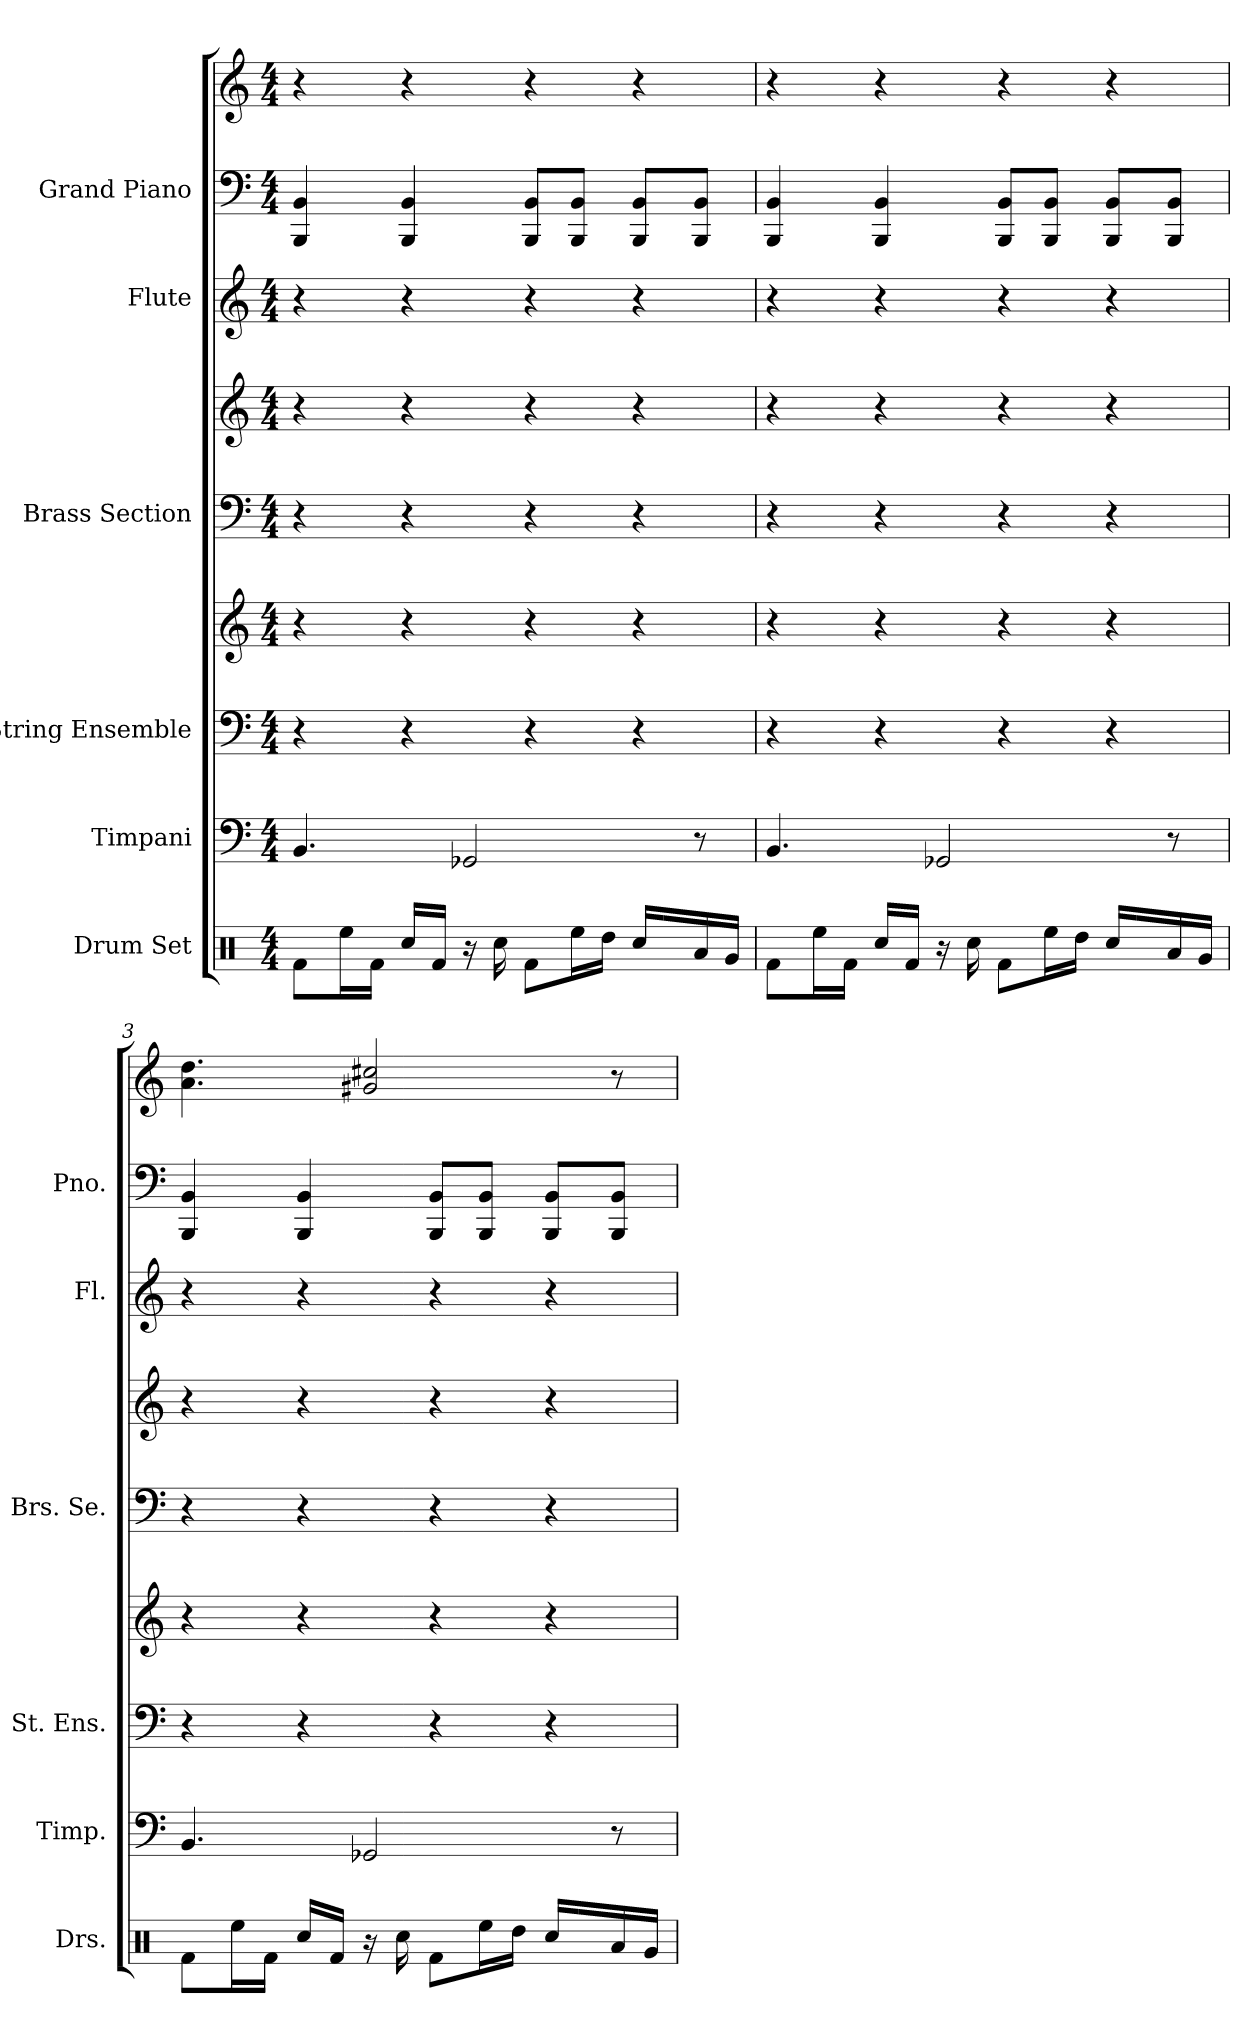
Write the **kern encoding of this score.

**kern	**kern	**kern	**kern	**kern	**kern	**kern	**kern	**kern
*part6	*part5	*part4	*part4	*part3	*part3	*part2	*part1	*part1
*staff9	*staff8	*staff7	*staff6	*staff5	*staff4	*staff3	*staff2	*staff1
*I"Drum Set	*I"Timpani	*I"String Ensemble	*	*I"Brass Section	*	*I"Flute	*I"Grand Piano	*
*I'Drs.	*I'Timp.	*I'St. Ens.	*	*I'Brs. Se.	*	*I'Fl.	*I'Pno.	*
*stria5	*stria5	*stria5	*stria5	*stria5	*stria5	*stria5	*stria5	*stria5
*clefX	*clefF4	*clefF4	*clefG2	*clefF4	*clefG2	*clefG2	*clefF4	*clefG2
*k[]	*k[]	*k[]	*k[]	*k[]	*k[]	*k[]	*k[]	*k[]
*M4/4	*M4/4	*M4/4	*M4/4	*M4/4	*M4/4	*M4/4	*M4/4	*M4/4
*MM80	*MM80	*MM80	*MM80	*MM80	*MM80	*MM80	*MM80	*MM80
=1	=1	=1	=1	=1	=1	=1	=1	=1
8RfL	4.BB	4r	4r	4r	4r	4r	4BBB 4BB	4r
16ReeL	.	.	.	.	.	.	.	.
16RfJJ	.	.	.	.	.	.	.	.
16RccLL	.	4r	4r	4r	4r	4r	4BBB 4BB	4r
16RfJJ	.	.	.	.	.	.	.	.
16r	2GG-X	.	.	.	.	.	.	.
16Rcc	.	.	.	.	.	.	.	.
8RfL	.	4r	4r	4r	4r	4r	8BBB 8BBL	4r
16ReeL	.	.	.	.	.	.	8BB 8BBBJ	.
16RddJJ	.	.	.	.	.	.	.	.
16RccLL	.	4r	4r	4r	4r	4r	8BB 8BBBL	4r
16R	.	.	.	.	.	.	.	.
16Ra	8r	.	.	.	.	.	8BB 8BBBJ	.
16RgJJ	.	.	.	.	.	.	.	.
=2	=2	=2	=2	=2	=2	=2	=2	=2
8RfL	4.BB	4r	4r	4r	4r	4r	4BBB 4BB	4r
16ReeL	.	.	.	.	.	.	.	.
16RfJJ	.	.	.	.	.	.	.	.
16RccLL	.	4r	4r	4r	4r	4r	4BBB 4BB	4r
16RfJJ	.	.	.	.	.	.	.	.
16r	2GG-X	.	.	.	.	.	.	.
16Rcc	.	.	.	.	.	.	.	.
8RfL	.	4r	4r	4r	4r	4r	8BBB 8BBL	4r
16ReeL	.	.	.	.	.	.	8BB 8BBBJ	.
16RddJJ	.	.	.	.	.	.	.	.
16RccLL	.	4r	4r	4r	4r	4r	8BB 8BBBL	4r
16R	.	.	.	.	.	.	.	.
16Ra	8r	.	.	.	.	.	8BB 8BBBJ	.
16RgJJ	.	.	.	.	.	.	.	.
=3	=3	=3	=3	=3	=3	=3	=3	=3
8RfL	4.BB	4r	4r	4r	4r	4r	4BBB 4BB	4.dd 4.a
16ReeL	.	.	.	.	.	.	.	.
16RfJJ	.	.	.	.	.	.	.	.
16RccLL	.	4r	4r	4r	4r	4r	4BBB 4BB	.
16RfJJ	.	.	.	.	.	.	.	.
16r	2GG-X	.	.	.	.	.	.	2cc#X 2g#X
16Rcc	.	.	.	.	.	.	.	.
8RfL	.	4r	4r	4r	4r	4r	8BBB 8BBL	.
16ReeL	.	.	.	.	.	.	8BB 8BBBJ	.
16RddJJ	.	.	.	.	.	.	.	.
16RccLL	.	4r	4r	4r	4r	4r	8BB 8BBBL	.
16R	.	.	.	.	.	.	.	.
16Ra	8r	.	.	.	.	.	8BB 8BBBJ	8r
16RgJJ	.	.	.	.	.	.	.	.
=	=	=	=	=	=	=	=	=
*-	*-	*-	*-	*-	*-	*-	*-	*-
